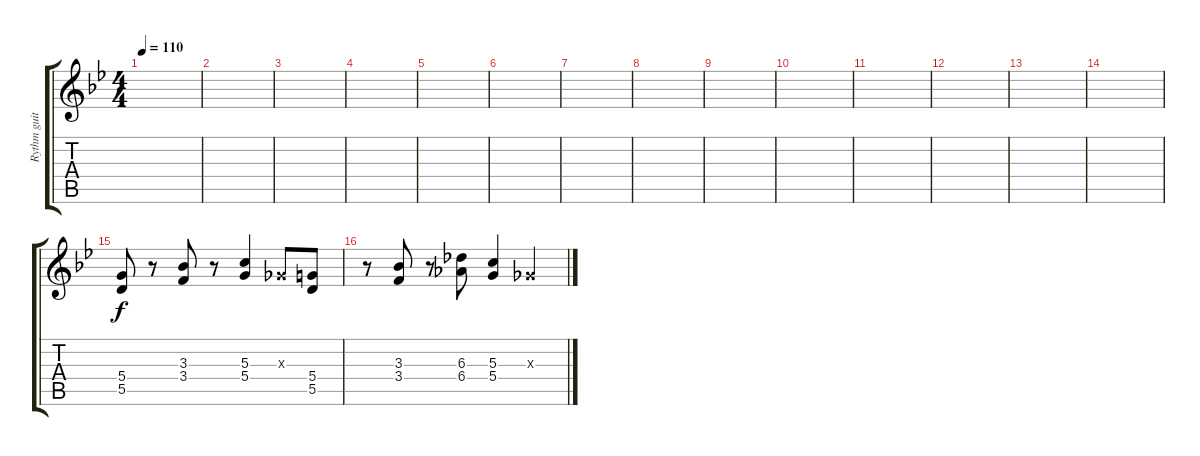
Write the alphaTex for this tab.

\track ("Rythm guitar" "Rythm guit") {instrument overdrivenguitar}
\staff {score tabs}
\tuning (E4 B3 G3 D3 A2 E2) {hide}
\ts (4 4)
\tempo 110
\clef g2
\ks bb
|
|
|
|
|
|
|
|
|
|
|
|
|
|
(5.4 5.5).8 r.8 (3.3 3.4).8 r.8 (5.3 5.4).4 -1.3{x}.8 (5.4 5.5).8 |
r.8 (3.3 3.4).8 r.8 (6.3 6.4).8 (5.3 5.4).4 -1.3{x}.4
